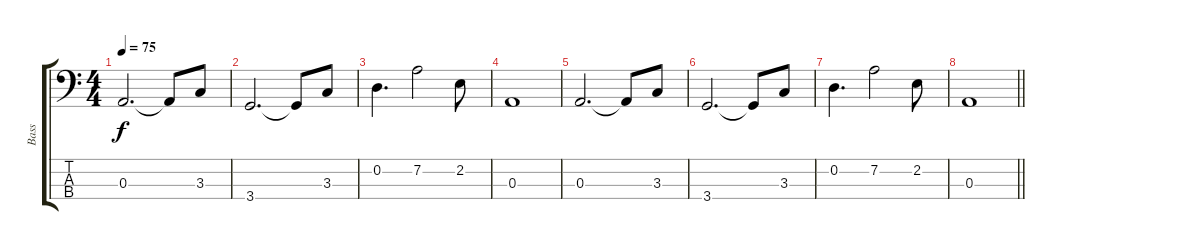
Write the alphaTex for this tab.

\track ("Bass" "Bass") {instrument electricbassfinger}
\staff {score tabs}
\tuning (G2 D2 A1 E1) {hide}
\ts (4 4)
\tempo 75
\clef f4
\ks c
0.3.2{d dy f} 0.3{t}.8 3.3.8 |
3.4.2{d} 3.4{t}.8 3.3.8 |
0.2.4{d} 7.2.2 2.2.8 |
0.3.1 |
0.3.2{d} 0.3{t}.8 3.3.8 |
3.4.2{d} 3.4{t}.8 3.3.8 |
0.2.4{d} 7.2.2 2.2.8 |
\barLineRight lightlight
0.3.1
